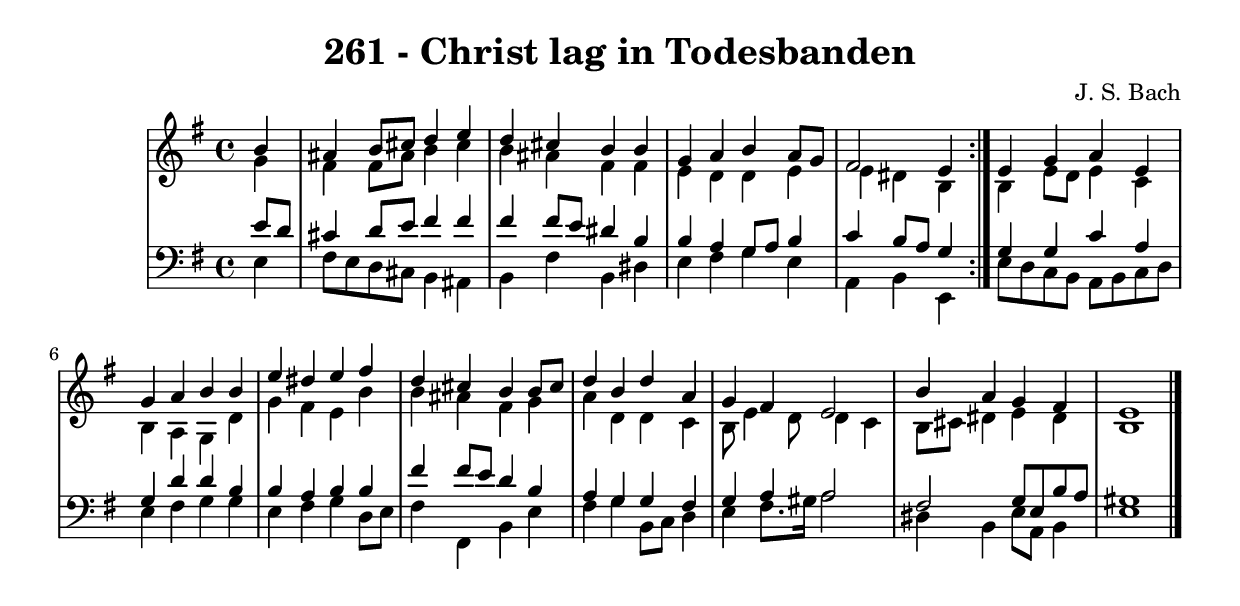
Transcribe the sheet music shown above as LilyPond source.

\version "2.10.33"

\header {
  title = "261 - Christ lag in Todesbanden"
  composer = "J. S. Bach"
}


global = {
  \time 4/4
  \key e \minor
}


soprano = \relative c'' {
  \repeat volta 2 {
    \partial 4 b4
    ais4 b8 cis8 d4 e4
    d4 cis4 b4 b4
    g4 a4 b4 a8[ g]
    \partial 2.
    fis2 e4 }
  e4 g4 a4 e4   %5
  g4 a4 b4 b4 
  e4 dis4 e4 fis4 
  d4 cis4 b4 b8 cis8 
  d4 b4 d4 a4 
  g4 fis4 e2   %10
  b'4 a4 g4 fis4 
  e1
  
}

alto = \relative c'' {
  
  \repeat volta 2 {
    \partial 4 g4
    fis4 fis8 ais8 b4 cis4
    b4 ais4 fis4 fis4
    e4 d4 d4 e4
    \partial 2.
    e4 dis4 b4 }
  b4 e8 d8 e4 c4   %5
  b4 a4 g4 d'4 
  g4 fis4 e4 b'4 
  b4 ais4 fis4 g4 
  a4 d,4 d4 c4 
  b8 e4 d8 d4 c4   %10
  b8 cis8 dis4 e4 dis 
  b1
  
}

tenor = \relative c' {
  \repeat volta 2 {
    \partial 4 e8 d8
    cis4 d8 e8 fis4 fis4
    fis4 fis8 e8 dis4 b4
    b4 a4 g8 a8 b4
    \partial 2.
    c4 b8 a8 g4 } 
  g4 g4 c4 a4   %5
  g4 d'4 d4 b4 
  b4 a4 b4 b4 
  fis'4 fis8 e8 d4 b4 
  a4 g4 g4 fis4 
  g4 a4 a2   %10
  fis2 g8 e8 b'8 a8 
  gis1
  
}

baixo = \relative c {
  \repeat volta 2 {
    \partial 4 e4
    fis8 e8 d8 cis8 b4 ais4
    b4 fis'4 b,4 dis4
    e4 fis4 g4 e4
    \partial 2.
    a,4 b4 e,4 } 
  e'8 d8 c8 b8 a8 b8 c8 d8   %5
  e4 fis4 g4 g4 
  e4 fis4 g4 d8 e8 
  fis4 fis,4 b4 e4 
  fis4 g4 b,8 c8 d4 
  e4 fis8. gis16 a2   %10
  dis,4 b4 e8 a,8 b4 
  e1
  
}

\score {
  <<
    \new StaffGroup <<
      \override StaffGroup.SystemStartBracket #'style = #'line 
      \new Staff {
        <<
          \global
          \new Voice = "soprano" { \voiceOne \soprano }
          \new Voice = "alto" { \voiceTwo \alto }
        >>
      }
      \new Staff {
        <<
          \global
          \clef "bass"
          \new Voice = "tenor" {\voiceOne \tenor }
          \new Voice = "baixo" { \voiceTwo \baixo \bar "|."}
        >>
      }
    >>
  >>
  \layout {}
  \midi {}
}